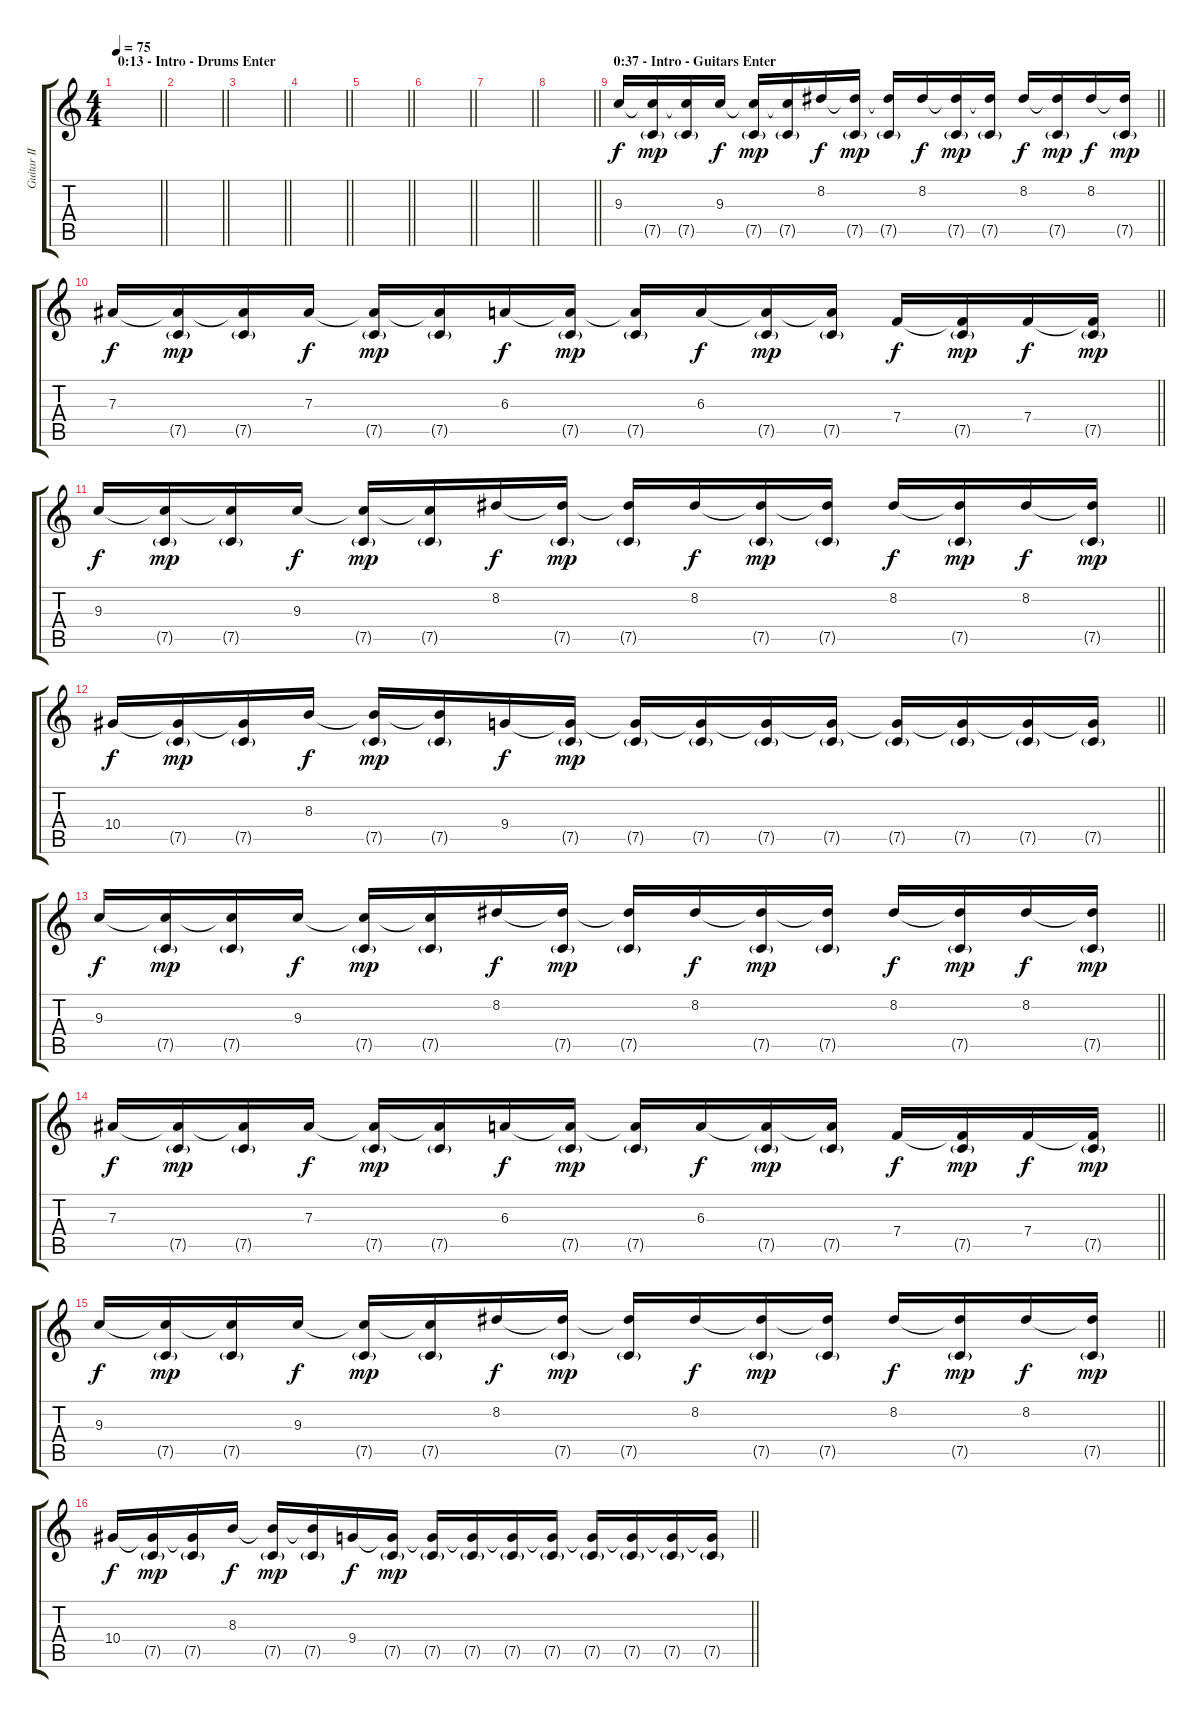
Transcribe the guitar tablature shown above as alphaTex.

\track ("Guitar II - Martin Shirenc" "Guitar II ") {instrument distortionguitar}
\staff {score tabs}
\tuning (C4 G3 Eb3 Bb2 F2 C2) {hide}
\ts (4 4)
\section ("" "0:13 - Intro - Drums Enter")
\tempo 75
\clef g2
\barLineRight lightlight
\ks c
|
\barLineRight lightlight
|
\barLineRight lightlight
|
\barLineRight lightlight
|
\barLineRight lightlight
|
\barLineRight lightlight
|
\barLineRight lightlight
|
\barLineRight lightlight
|
\section ("" "0:37 - Intro - Guitars Enter")
\barLineRight lightlight
9.3.16 (9.3{t} 7.5{g}).16{dy mp} (9.3{t} 7.5{g}).16 9.3.16{dy f} (9.3{t} 7.5{g}).16{dy mp} (9.3{t} 7.5{g}).16 8.2.16{dy f} (8.2{t} 7.5{g}).16{dy mp} (8.2{t} 7.5{g}).16 8.2.16{dy f} (8.2{t} 7.5{g}).16{dy mp} (8.2{t} 7.5{g}).16 8.2.16{dy f} (8.2{t} 7.5{g}).16{dy mp} 8.2.16{dy f} (8.2{t} 7.5{g}).16{dy mp} |
\barLineRight lightlight
7.3.16{dy f} (7.3{t} 7.5{g}).16{dy mp} (7.3{t} 7.5{g}).16 7.3.16{dy f} (7.3{t} 7.5{g}).16{dy mp} (7.3{t} 7.5{g}).16 6.3.16{dy f} (6.3{t} 7.5{g}).16{dy mp} (6.3{t} 7.5{g}).16 6.3.16{dy f} (6.3{t} 7.5{g}).16{dy mp} (6.3{t} 7.5{g}).16 7.4.16{dy f} (7.4{t} 7.5{g}).16{dy mp} 7.4.16{dy f} (7.4{t} 7.5{g}).16{dy mp} |
\barLineRight lightlight
9.3.16{dy f} (9.3{t} 7.5{g}).16{dy mp} (9.3{t} 7.5{g}).16 9.3.16{dy f} (9.3{t} 7.5{g}).16{dy mp} (9.3{t} 7.5{g}).16 8.2.16{dy f} (8.2{t} 7.5{g}).16{dy mp} (8.2{t} 7.5{g}).16 8.2.16{dy f} (8.2{t} 7.5{g}).16{dy mp} (8.2{t} 7.5{g}).16 8.2.16{dy f} (8.2{t} 7.5{g}).16{dy mp} 8.2.16{dy f} (8.2{t} 7.5{g}).16{dy mp} |
\barLineRight lightlight
10.4.16{dy f} (10.4{t} 7.5{g}).16{dy mp} (10.4{t} 7.5{g}).16 8.3.16{dy f} (8.3{t} 7.5{g}).16{dy mp} (8.3{t} 7.5{g}).16 9.4.16{dy f} (9.4{t} 7.5{g}).16{dy mp} (9.4{t} 7.5{g}).16 (9.4{t} 7.5{g}).16 (9.4{t} 7.5{g}).16 (9.4{t} 7.5{g}).16 (9.4{t} 7.5{g}).16 (9.4{t} 7.5{g}).16 (9.4{t} 7.5{g}).16 (9.4{t} 7.5{g}).16 |
\barLineRight lightlight
9.3.16{dy f} (9.3{t} 7.5{g}).16{dy mp} (9.3{t} 7.5{g}).16 9.3.16{dy f} (9.3{t} 7.5{g}).16{dy mp} (9.3{t} 7.5{g}).16 8.2.16{dy f} (8.2{t} 7.5{g}).16{dy mp} (8.2{t} 7.5{g}).16 8.2.16{dy f} (8.2{t} 7.5{g}).16{dy mp} (8.2{t} 7.5{g}).16 8.2.16{dy f} (8.2{t} 7.5{g}).16{dy mp} 8.2.16{dy f} (8.2{t} 7.5{g}).16{dy mp} |
\barLineRight lightlight
7.3.16{dy f} (7.3{t} 7.5{g}).16{dy mp} (7.3{t} 7.5{g}).16 7.3.16{dy f} (7.3{t} 7.5{g}).16{dy mp} (7.3{t} 7.5{g}).16 6.3.16{dy f} (6.3{t} 7.5{g}).16{dy mp} (6.3{t} 7.5{g}).16 6.3.16{dy f} (6.3{t} 7.5{g}).16{dy mp} (6.3{t} 7.5{g}).16 7.4.16{dy f} (7.4{t} 7.5{g}).16{dy mp} 7.4.16{dy f} (7.4{t} 7.5{g}).16{dy mp} |
\barLineRight lightlight
9.3.16{dy f} (9.3{t} 7.5{g}).16{dy mp} (9.3{t} 7.5{g}).16 9.3.16{dy f} (9.3{t} 7.5{g}).16{dy mp} (9.3{t} 7.5{g}).16 8.2.16{dy f} (8.2{t} 7.5{g}).16{dy mp} (8.2{t} 7.5{g}).16 8.2.16{dy f} (8.2{t} 7.5{g}).16{dy mp} (8.2{t} 7.5{g}).16 8.2.16{dy f} (8.2{t} 7.5{g}).16{dy mp} 8.2.16{dy f} (8.2{t} 7.5{g}).16{dy mp} |
\barLineRight lightlight
10.4.16{dy f} (10.4{t} 7.5{g}).16{dy mp} (10.4{t} 7.5{g}).16 8.3.16{dy f} (8.3{t} 7.5{g}).16{dy mp} (8.3{t} 7.5{g}).16 9.4.16{dy f} (9.4{t} 7.5{g}).16{dy mp} (9.4{t} 7.5{g}).16 (9.4{t} 7.5{g}).16 (9.4{t} 7.5{g}).16 (9.4{t} 7.5{g}).16 (9.4{t} 7.5{g}).16 (9.4{t} 7.5{g}).16 (9.4{t} 7.5{g}).16 (9.4{t} 7.5{g}).16
